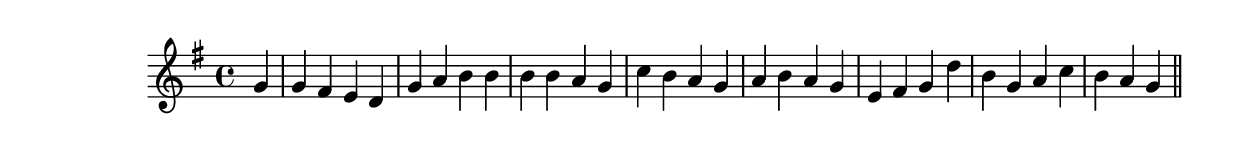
\version "2.14.0"
%{\header {
  title = "Old Hundred"
  composer = "anonymous"
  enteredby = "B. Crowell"
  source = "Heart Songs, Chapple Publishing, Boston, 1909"
}%}
\score{{\key g \major
\time 4/4
%{\tempo 4=100
%}\relative c'' {  
  \partial 4
  g4 |
  g fis e d | g a b b | b b a g | c b a g | a b a g | e fis g d' | b g a c | b a g
  \bar "||"
}
}}